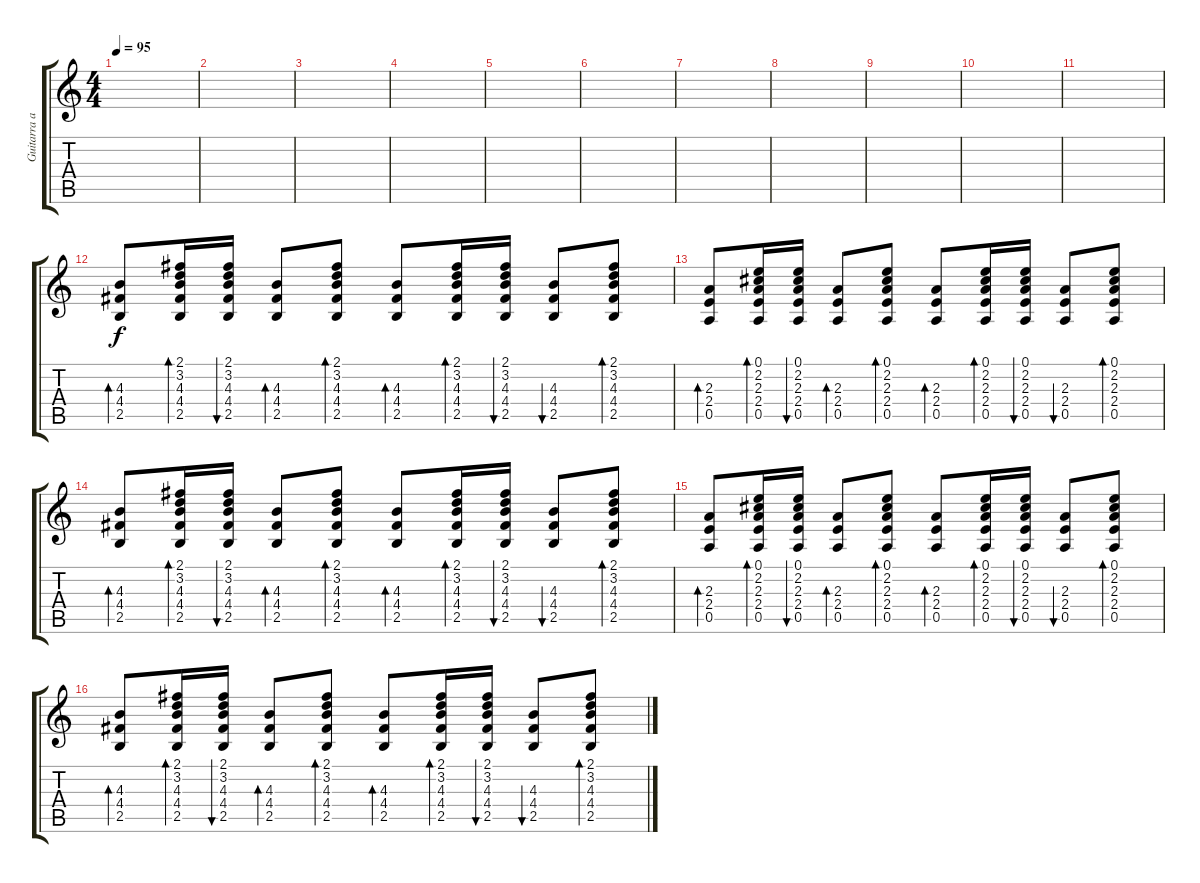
\track ("Guitarra acustica 2" "Guitarra a") {instrument electricguitarjazz}
\staff {score tabs}
\tuning (E4 B3 G3 D3 A2 E2) {hide}
\ts (4 4)
\tempo 95
\clef g2
\ks c
|
|
|
|
|
|
|
|
|
|
|
(4.3 4.4 2.5).8{bd 60} (2.1 3.2 4.3 4.4 2.5).16{bd 60} (2.1 3.2 4.3 4.4 2.5).16{bu 60} (4.3 4.4 2.5).8{bd 60} (2.1 3.2 4.3 4.4 2.5).8{bd 60} (4.3 4.4 2.5).8{bd 60} (2.1 3.2 4.3 4.4 2.5).16{bd 60} (2.1 3.2 4.3 4.4 2.5).16{bu 60} (4.3 4.4 2.5).8{bu 60} (2.1 3.2 4.3 4.4 2.5).8{bd 60} |
(2.3 2.4 0.5).8{bd 60} (0.1 2.2 2.3 2.4 0.5).16{bd 60} (0.1 2.2 2.3 2.4 0.5).16{bu 60} (2.3 2.4 0.5).8{bd 60} (0.1 2.2 2.3 2.4 0.5).8{bd 60} (2.3 2.4 0.5).8{bd 60} (0.1 2.2 2.3 2.4 0.5).16{bd 60} (0.1 2.2 2.3 2.4 0.5).16{bu 60} (2.3 2.4 0.5).8{bu 60} (0.1 2.2 2.3 2.4 0.5).8{bd 60} |
(4.3 4.4 2.5).8{bd 60} (2.1 3.2 4.3 4.4 2.5).16{bd 60} (2.1 3.2 4.3 4.4 2.5).16{bu 60} (4.3 4.4 2.5).8{bd 60} (2.1 3.2 4.3 4.4 2.5).8{bd 60} (4.3 4.4 2.5).8{bd 60} (2.1 3.2 4.3 4.4 2.5).16{bd 60} (2.1 3.2 4.3 4.4 2.5).16{bu 60} (4.3 4.4 2.5).8{bu 60} (2.1 3.2 4.3 4.4 2.5).8{bd 60} |
(2.3 2.4 0.5).8{bd 60} (0.1 2.2 2.3 2.4 0.5).16{bd 60} (0.1 2.2 2.3 2.4 0.5).16{bu 60} (2.3 2.4 0.5).8{bd 60} (0.1 2.2 2.3 2.4 0.5).8{bd 60} (2.3 2.4 0.5).8{bd 60} (0.1 2.2 2.3 2.4 0.5).16{bd 60} (0.1 2.2 2.3 2.4 0.5).16{bu 60} (2.3 2.4 0.5).8{bu 60} (0.1 2.2 2.3 2.4 0.5).8{bd 60} |
(4.3 4.4 2.5).8{bd 60} (2.1 3.2 4.3 4.4 2.5).16{bd 60} (2.1 3.2 4.3 4.4 2.5).16{bu 60} (4.3 4.4 2.5).8{bd 60} (2.1 3.2 4.3 4.4 2.5).8{bd 60} (4.3 4.4 2.5).8{bd 60} (2.1 3.2 4.3 4.4 2.5).16{bd 60} (2.1 3.2 4.3 4.4 2.5).16{bu 60} (4.3 4.4 2.5).8{bu 60} (2.1 3.2 4.3 4.4 2.5).8{bd 60}
